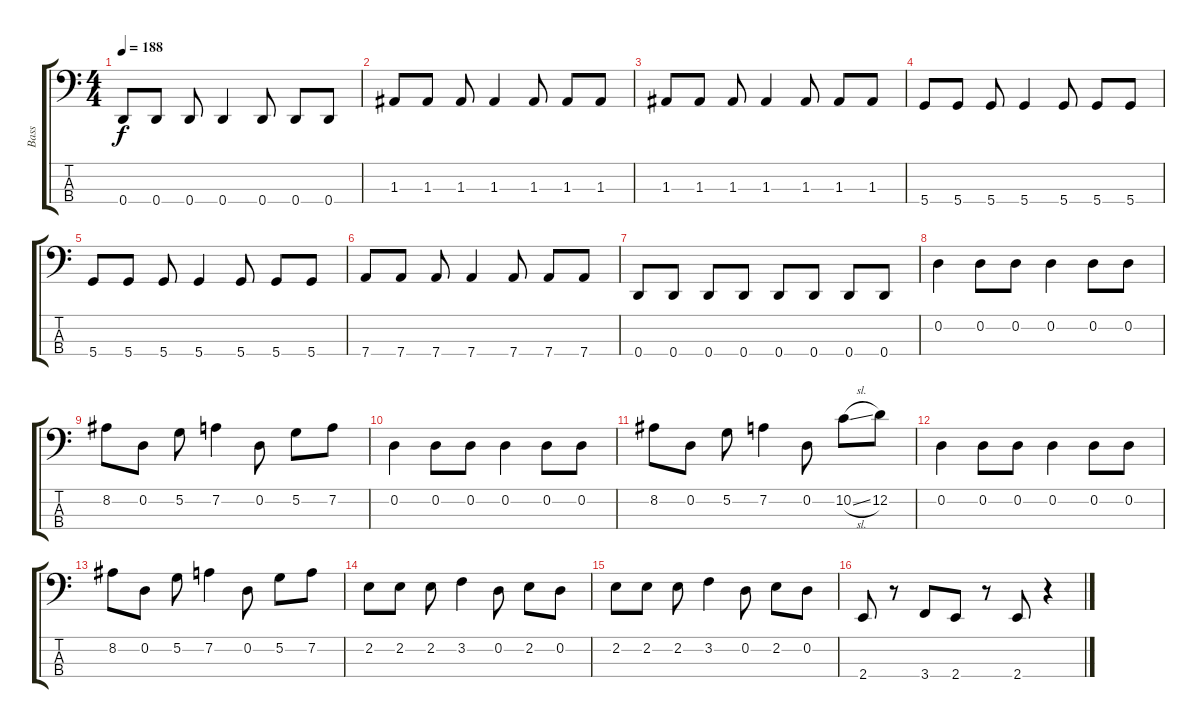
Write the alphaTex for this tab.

\track ("Bass" "Bass") {instrument electricbassfinger}
\staff {score tabs}
\tuning (G2 D2 A1 D1) {hide}
\ts (4 4)
\tempo 188
\clef f4
\ks c
0.4.8{dy f} 0.4.8 0.4.8 0.4.4 0.4.8 0.4.8 0.4.8 |
1.3.8 1.3.8 1.3.8 1.3.4 1.3.8 1.3.8 1.3.8 |
1.3.8 1.3.8 1.3.8 1.3.4 1.3.8 1.3.8 1.3.8 |
5.4.8 5.4.8 5.4.8 5.4.4 5.4.8 5.4.8 5.4.8 |
5.4.8 5.4.8 5.4.8 5.4.4 5.4.8 5.4.8 5.4.8 |
7.4.8 7.4.8 7.4.8 7.4.4 7.4.8 7.4.8 7.4.8 |
0.4.8 0.4.8 0.4.8 0.4.8 0.4.8 0.4.8 0.4.8 0.4.8 |
0.2.4 0.2.8 0.2.8 0.2.4 0.2.8 0.2.8 |
8.2.8 0.2.8 5.2.8 7.2.4 0.2.8 5.2.8 7.2.8 |
0.2.4 0.2.8 0.2.8 0.2.4 0.2.8 0.2.8 |
8.2.8 0.2.8 5.2.8 7.2.4 0.2.8 10.2{sl}.8 12.2.8 |
0.2.4 0.2.8 0.2.8 0.2.4 0.2.8 0.2.8 |
8.2.8 0.2.8 5.2.8 7.2.4 0.2.8 5.2.8 7.2.8 |
2.2.8 2.2.8 2.2.8 3.2.4 0.2.8 2.2.8 0.2.8 |
2.2.8 2.2.8 2.2.8 3.2.4 0.2.8 2.2.8 0.2.8 |
2.4.8 r.8 3.4.8 2.4.8 r.8 2.4.8 r.4
